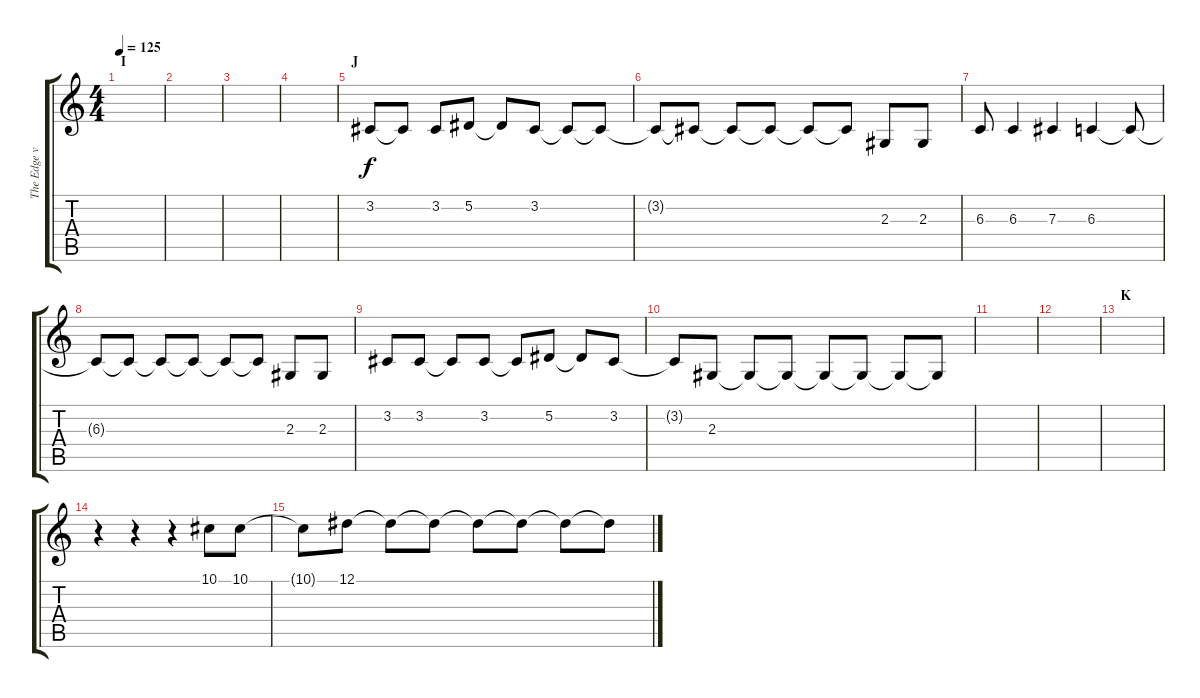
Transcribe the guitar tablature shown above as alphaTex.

\track ("The Edge voice's" "The Edge v") {instrument electricpiano2}
\staff {score tabs}
\tuning (Eb4 Bb3 Gb3 Db3 Ab2 Eb2) {hide}
\ts (4 4)
\section ("" "I")
\tempo 125
\clef g2
\ks c
|
|
|
|
\section ("" "J")
3.2.8 3.2{t}.8 3.2.8 5.2.8 5.2{t}.8 3.2.8 3.2{t}.8 3.2{t}.8 |
3.2{t}.8 3.2{t}.8 3.2{t}.8 3.2{t}.8 3.2{t}.8 3.2{t}.8 2.3.8 2.3.8 |
6.3.8 6.3.4 7.3.4 6.3.4 6.3{t}.8 |
6.3{t}.8 6.3{t}.8 6.3{t}.8 6.3{t}.8 6.3{t}.8 6.3{t}.8 2.3.8 2.3.8 |
3.2.8 3.2.8 3.2{t}.8 3.2.8 3.2{t}.8 5.2.8 5.2{t}.8 3.2.8 |
3.2{t}.8 2.3.8 2.3{t}.8 2.3{t}.8 2.3{t}.8 2.3{t}.8 2.3{t}.8 2.3{t}.8 |
|
|
\section ("" "K")
|
r.4 r.4 r.4 10.1.8 10.1.8 |
10.1{t}.8 12.1.8 12.1{t}.8 12.1{t}.8 12.1{t}.8 12.1{t}.8 12.1{t}.8 12.1{t}.8
